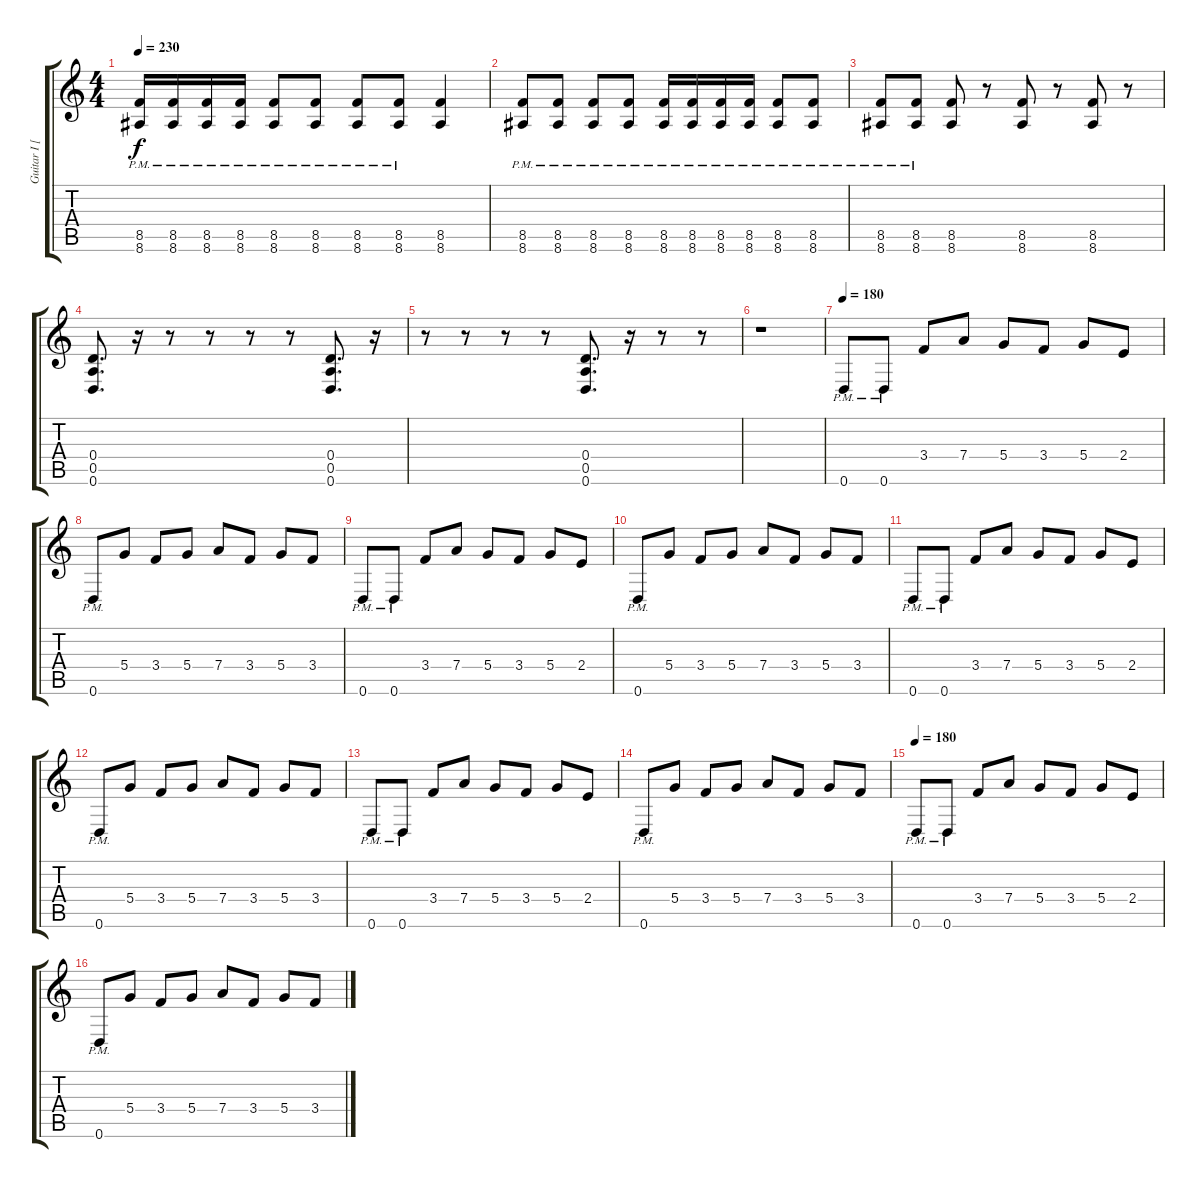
\track ("Guitar I [Mike]" "Guitar I [") {instrument distortionguitar}
\staff {score tabs}
\tuning (E4 B3 G3 D3 A2 D2) {hide}
\ts (4 4)
\tempo 230
\clef g2
\ks c
(8.5{pm} 8.6{pm}).16{dy f} (8.5{pm} 8.6{pm}).16 (8.5{pm} 8.6{pm}).16 (8.5{pm} 8.6{pm}).16 (8.5{pm} 8.6{pm}).8 (8.5{pm} 8.6{pm}).8 (8.5{pm} 8.6{pm}).8 (8.5{pm} 8.6{pm}).8 (8.5 8.6).4 |
(8.5{pm} 8.6{pm}).8 (8.5{pm} 8.6{pm}).8 (8.5{pm} 8.6{pm}).8 (8.5{pm} 8.6{pm}).8 (8.5{pm} 8.6{pm}).16 (8.5{pm} 8.6{pm}).16 (8.5{pm} 8.6{pm}).16 (8.5{pm} 8.6{pm}).16 (8.5{pm} 8.6{pm}).8 (8.5{pm} 8.6{pm}).8 |
(8.5{pm} 8.6{pm}).8 (8.5{pm} 8.6{pm}).8 (8.5 8.6).8 r.8 (8.5 8.6).8 r.8 (8.5 8.6).8 r.8 |
(0.4 0.5 0.6).8{d} r.16 r.8 r.8 r.8 r.8 (0.4 0.5 0.6).8{d} r.16 |
r.8 r.8 r.8 r.8 (0.4 0.5 0.6).8{d} r.16 r.8 r.8 |
r.1 |
\tempo 180
0.6{pm}.8 0.6{pm}.8 3.4.8 7.4.8 5.4.8 3.4.8 5.4.8 2.4.8 |
0.6{pm}.8 5.4.8 3.4.8 5.4.8 7.4.8 3.4.8 5.4.8 3.4.8 |
0.6{pm}.8 0.6{pm}.8 3.4.8 7.4.8 5.4.8 3.4.8 5.4.8 2.4.8 |
0.6{pm}.8 5.4.8 3.4.8 5.4.8 7.4.8 3.4.8 5.4.8 3.4.8 |
0.6{pm}.8 0.6{pm}.8 3.4.8 7.4.8 5.4.8 3.4.8 5.4.8 2.4.8 |
0.6{pm}.8 5.4.8 3.4.8 5.4.8 7.4.8 3.4.8 5.4.8 3.4.8 |
0.6{pm}.8 0.6{pm}.8 3.4.8 7.4.8 5.4.8 3.4.8 5.4.8 2.4.8 |
0.6{pm}.8 5.4.8 3.4.8 5.4.8 7.4.8 3.4.8 5.4.8 3.4.8 |
\tempo 180
0.6{pm}.8 0.6{pm}.8 3.4.8 7.4.8 5.4.8 3.4.8 5.4.8 2.4.8 |
0.6{pm}.8 5.4.8 3.4.8 5.4.8 7.4.8 3.4.8 5.4.8 3.4.8
